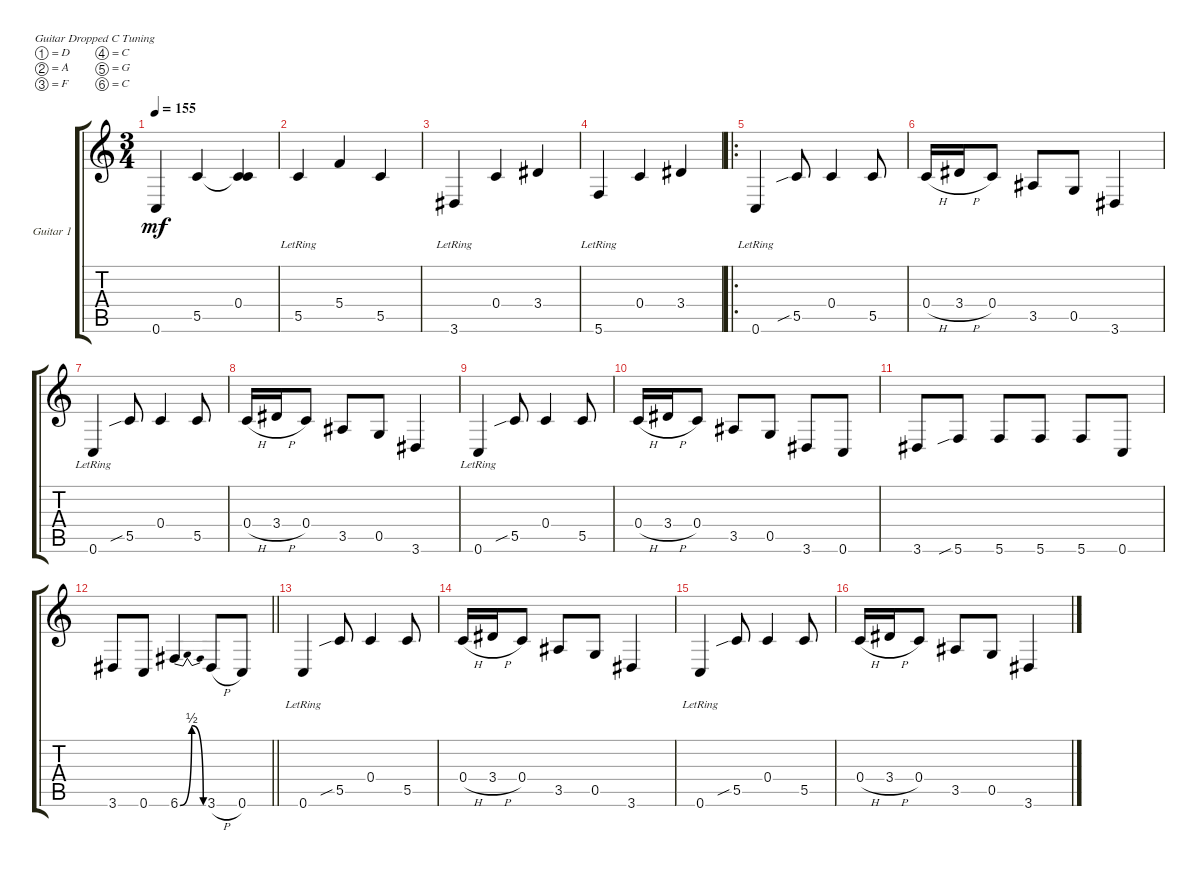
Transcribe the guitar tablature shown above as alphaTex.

\bracketExtendMode groupsimilarinstruments
\firstSystemTrackNameOrientation horizontal
\otherSystemsTrackNameOrientation horizontal
\track ("Guitar 1" "Guitar 1") {instrument distortionguitar}
\staff {score tabs}
\tuning (D4 A3 F3 C3 G2 C2)
\ts (3 4)
\tempo 155
\clef g2
\ks c
0.6.4{dy mf} 5.5.4 (0.4 5.5{t}).4 |
5.5{lr}.4 5.4.4 5.5.4 |
3.6{lr}.4 0.4.4 3.4.4 |
5.6{lr}.4 0.4.4 3.4.4 |
\ro
0.6{lr}.4 5.5{sib}.8 0.4.4 5.5.8 |
0.4{h}.16 3.4{h}.16 0.4.8 3.5.8 0.5.8 3.6.4 |
0.6{lr}.4 5.5{sib}.8 0.4.4 5.5.8 |
0.4{h}.16 3.4{h}.16 0.4.8 3.5.8 0.5.8 3.6.4 |
0.6{lr}.4 5.5{sib}.8 0.4.4 5.5.8 |
0.4{h}.16 3.4{h}.16 0.4.8 3.5.8 0.5.8 3.6.8 0.6.8 |
3.6.8 5.6{sib}.8 5.6.8 5.6.8 5.6.8 0.6.8 |
\barLineRight lightlight
3.6.8 0.6.8 6.6{be (bendrelease 0 0 14.399999999999999 2 25.8 2 35.4 0)}.4 3.6{h}.8 0.6.8 |
0.6{lr}.4 5.5{sib}.8 0.4.4 5.5.8 |
0.4{h}.16 3.4{h}.16 0.4.8 3.5.8 0.5.8 3.6.4 |
0.6{lr}.4 5.5{sib}.8 0.4.4 5.5.8 |
0.4{h}.16 3.4{h}.16 0.4.8 3.5.8 0.5.8 3.6.4
